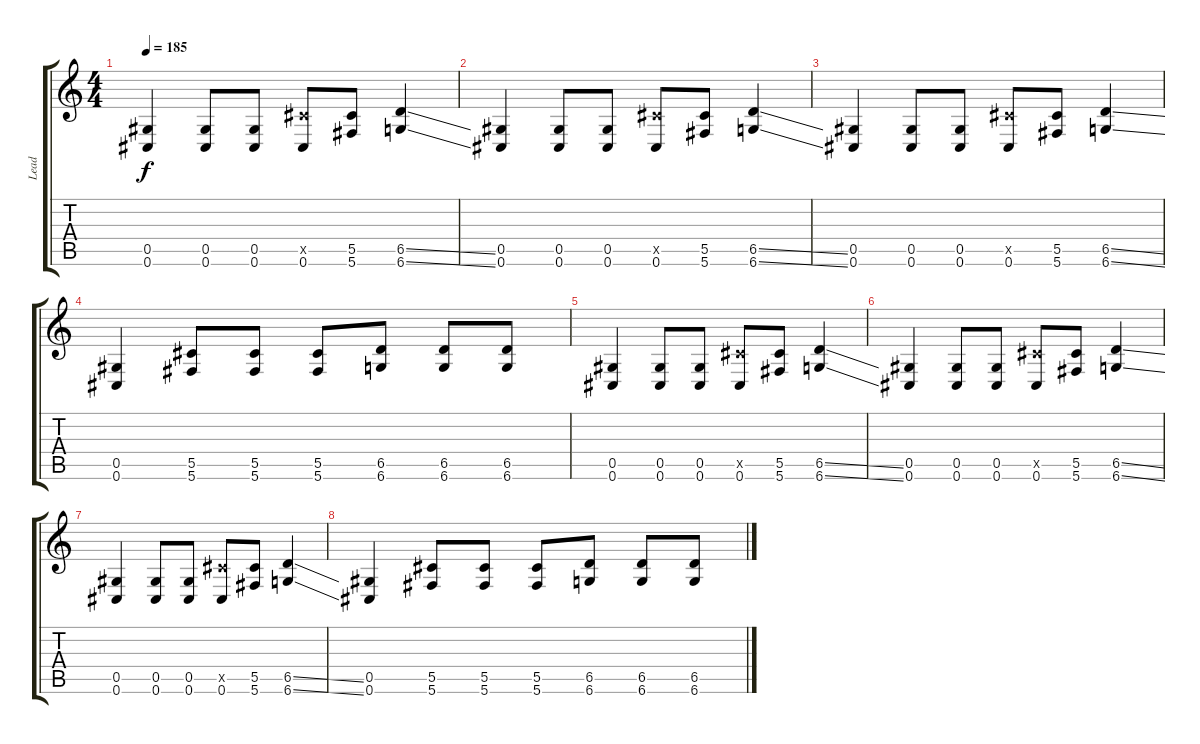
\track ("Lead" "Lead") {instrument distortionguitar}
\staff {score tabs}
\tuning (Eb4 Bb3 Gb3 Db3 Ab2 Db2) {hide}
\ts (4 4)
\tempo 185
\clef g2
\ks c
(0.5 0.6).4{dy f} (0.5 0.6).8 (0.5 0.6).8 (5.5{x} 0.6).8 (5.5 5.6).8 (6.5{ss} 6.6{ss}).4 |
(0.5 0.6).4 (0.5 0.6).8 (0.5 0.6).8 (5.5{x} 0.6).8 (5.5 5.6).8 (6.5{ss} 6.6{ss}).4 |
(0.5 0.6).4 (0.5 0.6).8 (0.5 0.6).8 (5.5{x} 0.6).8 (5.5 5.6).8 (6.5{ss} 6.6{ss}).4 |
(0.5 0.6).4{volume 0} (5.5 5.6).8 (5.5 5.6).8 (5.5 5.6).8 (6.5 6.6).8 (6.5 6.6).8 (6.5 6.6).8 |
(0.5 0.6).4 (0.5 0.6).8 (0.5 0.6).8 (5.5{x} 0.6).8 (5.5 5.6).8 (6.5{ss} 6.6{ss}).4 |
(0.5 0.6).4 (0.5 0.6).8 (0.5 0.6).8 (5.5{x} 0.6).8 (5.5 5.6).8 (6.5{ss} 6.6{ss}).4 |
(0.5 0.6).4 (0.5 0.6).8 (0.5 0.6).8 (5.5{x} 0.6).8 (5.5 5.6).8 (6.5{ss} 6.6{ss}).4 |
(0.5 0.6).4 (5.5 5.6).8 (5.5 5.6).8 (5.5 5.6).8 (6.5 6.6).8 (6.5 6.6).8 (6.5 6.6).8
